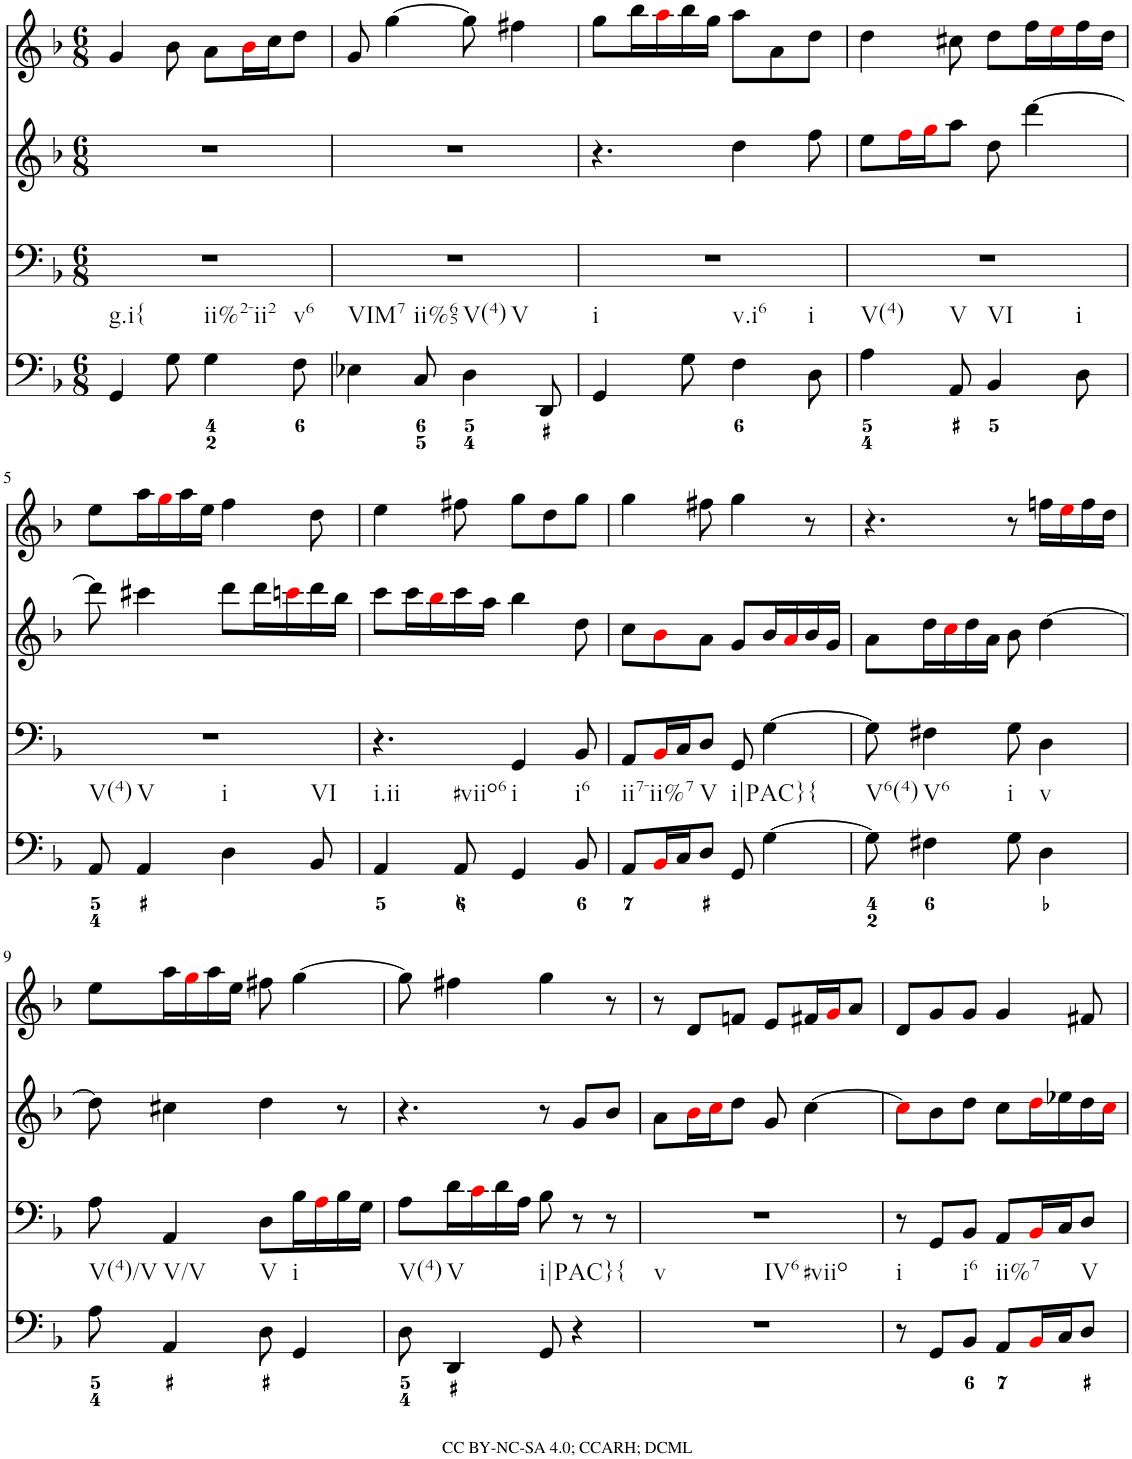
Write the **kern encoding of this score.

**kern	**kern	**kern	**kern
*part4	*part3	*part2	*part1
*staff4	*staff3	*staff2	*staff1
*I"violn	*I"violn	*I"cello	*I"organ
*clefF4	*clefF4	*clefG2	*clefG2
*k[b-]	*k[b-]	*k[b-]	*k[b-]
*d:	*d:	*d:	*d:
*M6/8	*M6/8	*M6/8	*M6/8
=1	=1	=1	=1
!	!LO:TX:b:t=g.i{	!	!
!	!LO:TX:b:t=ii%2-ii2	!	!
!	!LO:TX:b:t=v6	!	!
4GG/	2.r	2.r	4g/
8G\	.	.	8b-\
4G\	.	.	8a\L
.	.	.	16b-i\L
.	.	.	16cc\J
8F\	.	.	8dd\J
=2	=2	=2	=2
!	!LO:TX:b:t=VIM7	!	!
!	!LO:TX:b:t=ii%65	!	!
!	!LO:TX:b:t=V(4)	!	!
!	!LO:TX:b:t=V	!	!
4E-X\	2.r	2.r	8g/
.	.	.	[4gg\
8C/	.	.	.
4D\	.	.	8gg\]
.	.	.	4ff#X\
8DD/	.	.	.
=3	=3	=3	=3
!	!LO:TX:b:t=i	!	!
!	!LO:TX:b:t=v.i6	!	!
!	!LO:TX:b:t=i	!	!
4GG/	2.r	4.r	8gg\L
.	.	.	16bb-\L
.	.	.	16aai\
8G\	.	.	16bb-\
.	.	.	16gg\JJ
4F\	.	4dd\	8aa\L
.	.	.	8a\
8D\	.	8ff\	8dd\J
=4	=4	=4	=4
!	!LO:TX:b:t=V(4)	!	!
!	!LO:TX:b:t=V	!	!
!	!LO:TX:b:t=VI	!	!
!	!LO:TX:b:t=i	!	!
4A\	2.r	8ee\L	4dd\
.	.	16ffi\L	.
.	.	16ggi\J	.
8AA/	.	8aa\J	8cc#X\
4BB-/	.	8dd\	8dd\L
.	.	[4ddd\	16ff\L
.	.	.	16eei\
8D\	.	.	16ff\
.	.	.	16dd\JJ
!!LO:LB:g=z
=5	=5	=5	=5
!	!LO:TX:b:t=V(4)	!	!
!	!LO:TX:b:t=V	!	!
!	!LO:TX:b:t=i	!	!
!	!LO:TX:b:t=VI	!	!
8AA/	2.r	8ddd\]	8ee\L
4AA/	.	4ccc#X\	16aa\L
.	.	.	16ggi\
.	.	.	16aa\
.	.	.	16ee\JJ
4D\	.	8ddd\L	4ff\
.	.	16ddd\L	.
.	.	16cccni\	.
8BB-/	.	16ddd\	8dd\
.	.	16bb-\JJ	.
=6	=6	=6	=6
!	!LO:TX:b:t=i.ii	!	!
!	!LO:TX:b:t=#viio6	!	!
4AA/	4.r	8ccc\L	4ee\
.	.	16ccc\L	.
.	.	16bb-i\	.
8AA/	.	16ccc\	8ff#X\
.	.	16aa\JJ	.
!	!LO:TX:b:t=i	!	!
4GG/	4GG/	4bb-\	8gg\L
.	.	.	8dd\
!	!LO:TX:b:t=i6	!	!
8BB-/	8BB-/	8dd\	8gg\J
=7	=7	=7	=7
!	!LO:TX:b:t=ii7-ii%7	!	!
8AA/L	8AA/L	8cc\L	4gg\
16BB-i/L	16BB-i/L	8b-i\	.
16C/J	16C/J	.	.
!	!LO:TX:b:t=V	!	!
8D/J	8D/J	8a\J	8ff#X\
!	!LO:TX:b:t=i|PAC}{	!	!
8GG/	8GG/	8g/L	4gg\
[4G\	[4G\	16b-/L	.
.	.	16ai/	.
.	.	16b-/	8r
.	.	16g/JJ	.
=8	=8	=8	=8
!	!LO:TX:b:t=V6(4)	!	!
8G\]	8G\]	8a\L	4.r
!	!LO:TX:b:t=V6	!	!
4F#X\	4F#X\	16dd\L	.
.	.	16cci\	.
.	.	16dd\	.
.	.	16a\JJ	.
!	!LO:TX:b:t=i	!	!
8G\	8G\	8b-\	8r
!	!LO:TX:b:t=v	!	!
4D\	4D\	[4dd\	16ffn\LL
.	.	.	16eei\
.	.	.	16ff\
.	.	.	16dd\JJ
!!LO:LB:g=z
=9	=9	=9	=9
!	!LO:TX:b:t=V(4)/V	!	!
8A\	8A\	8dd\]	8ee\L
!	!LO:TX:b:t=V/V	!	!
4AA/	4AA/	4cc#X\	16aa\L
.	.	.	16ggi\
.	.	.	16aa\
.	.	.	16ee\JJ
!	!LO:TX:b:t=V	!	!
8D\	8D\L	4dd\	8ff#X\
!	!LO:TX:b:t=i	!	!
4GG/	16B-\L	.	[4gg\
.	16Ai\	.	.
.	16B-\	8r	.
.	16G\JJ	.	.
=10	=10	=10	=10
!	!LO:TX:b:t=V(4)	!	!
8D\	8A\L	4.r	8gg\]
!	!LO:TX:b:t=V	!	!
4DD/	16d\L	.	4ff#X\
.	16ci\	.	.
.	16d\	.	.
.	16A\JJ	.	.
!	!LO:TX:b:t=i|PAC}{	!	!
8GG/	8B-\	8r	4gg\
4r	8r	8g/L	.
.	8r	8b-/J	8r
=11	=11	=11	=11
!	!LO:TX:b:t=v	!	!
!	!LO:TX:b:t=IV6	!	!
!	!LO:TX:b:t=#viio	!	!
2.r	2.r	8a\L	8r
.	.	16b-i\L	8d/L
.	.	16cci\J	.
.	.	8dd\J	8fn/J
.	.	8g/	8e/L
.	.	[4cc\	16f#X/L
.	.	.	16gi/J
.	.	.	8a/J
=12	=12	=12	=12
!	!LO:TX:b:t=i	!	!
8r	8r	8cci\L]	8d/L
8GG/L	8GG/L	8b-\	8g/
!	!LO:TX:b:t=i6	!	!
8BB-/J	8BB-/J	8dd\J	8g/J
!	!LO:TX:b:t=ii%7	!	!
8AA/L	8AA/L	8cc\L	4g/
16BB-i/L	16BB-i/L	16ddi\L	.
16C/J	16C/J	16ee-X\	.
!	!LO:TX:b:t=V	!	!
8D/J	8D/J	16dd\	8f#X/
.	.	16cci\JJ	.
=	=	=	=
*-	*-	*-	*-
